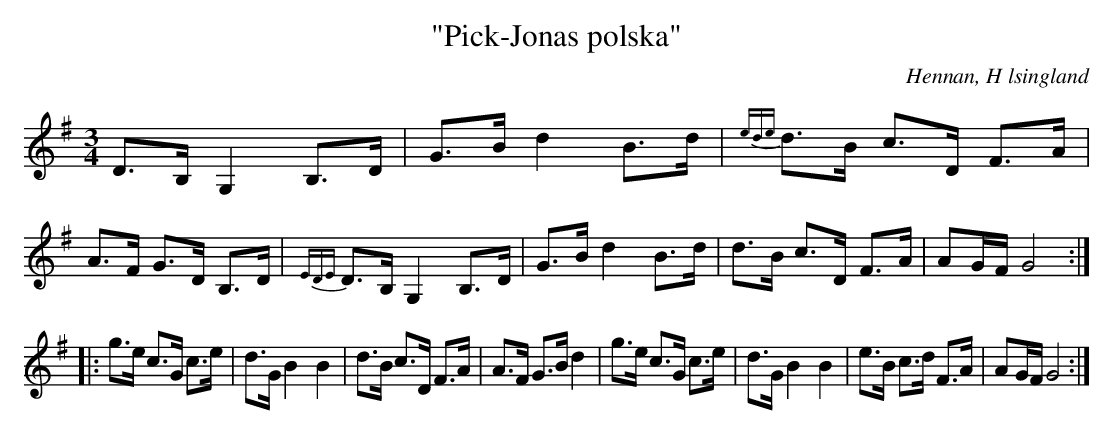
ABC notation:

X:1
T: "Pick-Jonas polska"
O: Hennan, H lsingland
M: 3/4
L: 1/8
K: G
D>B, G,2 B,>D | G>B d2 B>d | {ede}d>B c>D F>A| A>F G>D B,>D|{EDE}D>B, G,2 B,>D|G>B d2 B>d | d>B c>D F>A| AG/F/ G4 :||:
g>e c>G c>e | d>G B2 B2 | d>B c>D F>A|A>F G>B d2|g>e c>G c>e | d>G B2 B2 | e>B c>d F>A|AG/F/ G4:|]
